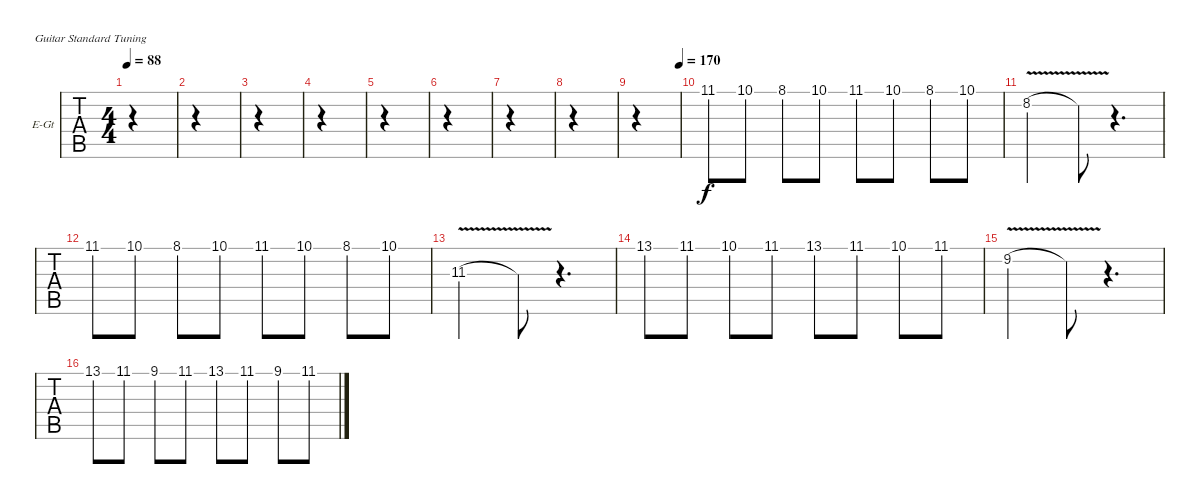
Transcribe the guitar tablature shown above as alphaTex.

\defaultSystemsLayout 4
\bracketExtendMode groupsimilarinstruments
\firstSystemTrackNameOrientation horizontal
\otherSystemsTrackNameOrientation horizontal
\track ("Electric Guitar" "E-Gt") {instrument distortionguitar}
\staff {tabs}
\tuning (E4 B3 G3 D3 A2 E2)
\ts (4 4)
\tempo 88
\clef g2
\ks c
|
|
|
|
|
|
|
|
\tempo (170 1)
|
11.1{st}.8 10.1{st}.8 8.1{st}.8 10.1{st}.8 11.1{st}.8 10.1{st}.8 8.1{st}.8 10.1{st}.8 |
8.2{v st}.2 8.2{st t}.8 r.4{d} |
11.1{st}.8 10.1{st}.8 8.1{st}.8 10.1{st}.8 11.1{st}.8 10.1{st}.8 8.1{st}.8 10.1{st}.8 |
11.3{v st}.2 11.3{st t}.8 r.4{d} |
13.1{st}.8 11.1{st}.8 10.1{st}.8 11.1{st}.8 13.1{st}.8 11.1{st}.8 10.1{st}.8 11.1{st}.8 |
9.2{v st}.2 9.2{st t}.8 r.4{d} |
13.1{st}.8 11.1{st}.8 9.1{st}.8 11.1{st}.8 13.1{st}.8 11.1{st}.8 9.1{st}.8 11.1{st}.8
